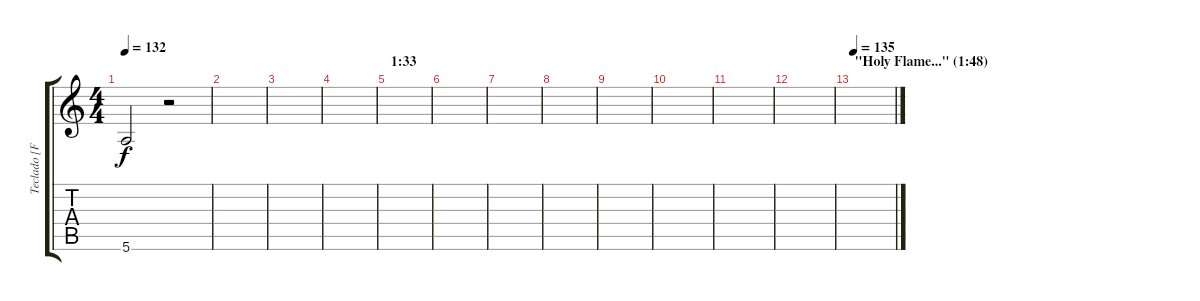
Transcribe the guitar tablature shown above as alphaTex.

\track ("Teclado [Fábio Ribeiro]" "Teclado [F") {instrument fretlessbass}
\staff {score tabs}
\tuning (E4 B3 G3 D3 A2 E2) {hide}
\ts (4 4)
\tempo 132
\clef g2
\ks c
5.6.2{dy f} r.2 |
|
|
|
\section ("" "1:33")
|
|
|
|
|
|
|
|
\section ("" "\"Holy Flame...\" (1:48)")
\tempo 135
